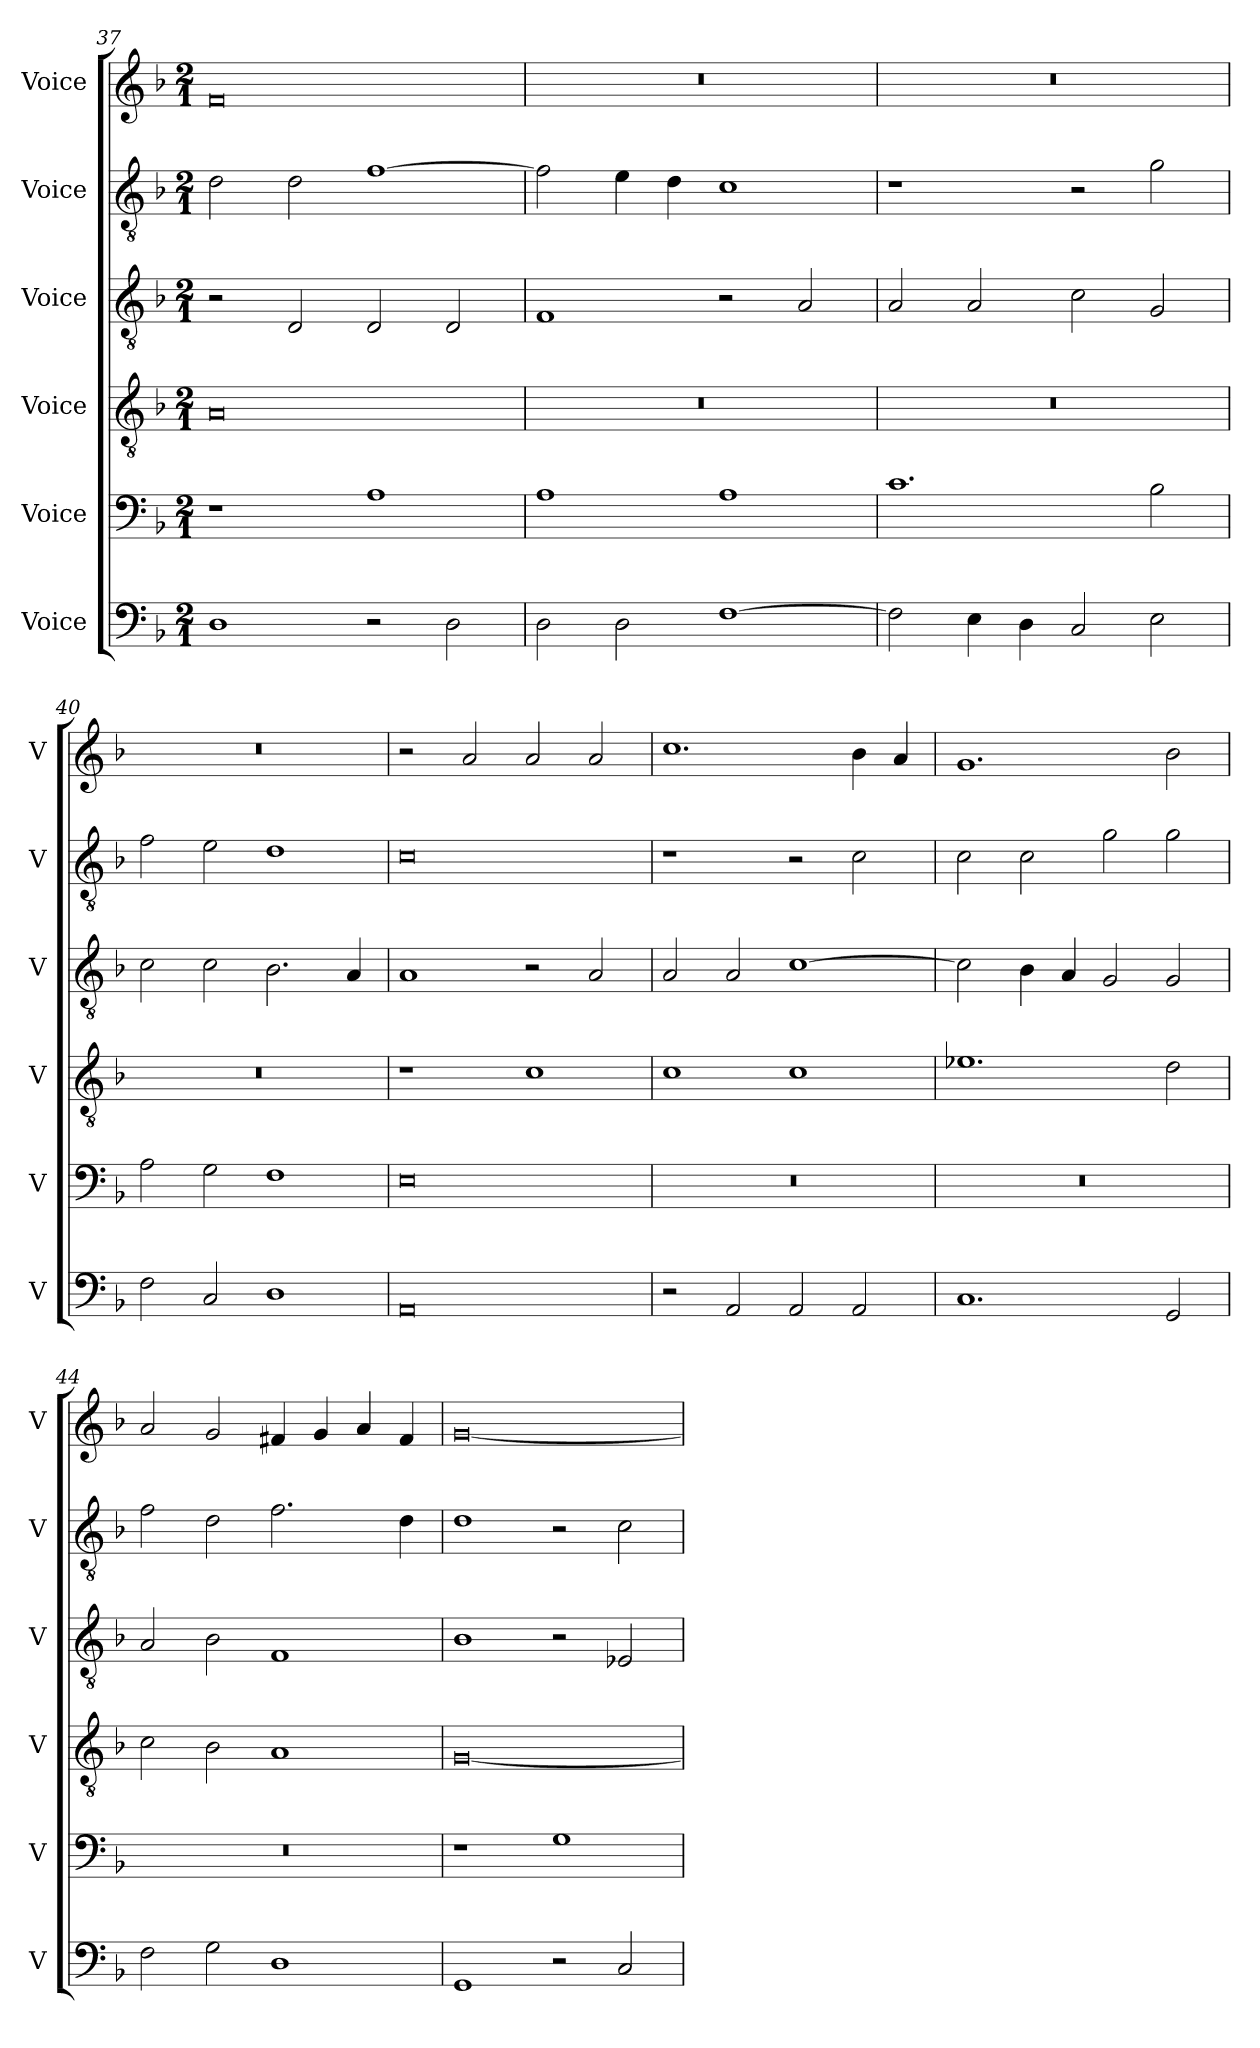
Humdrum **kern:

**kern	**kern	**kern	**kern	**kern	**kern
*part6	*part5	*part4	*part3	*part2	*part1
*staff6	*staff5	*staff4	*staff3	*staff2	*staff1
*I"Voice	*I"Voice	*I"Voice	*I"Voice	*I"Voice	*I"Voice
*I'V	*I'V	*I'V	*I'V	*I'V	*I'V
*clefF4	*clefF4	*clefGv2	*clefGv2	*clefGv2	*clefG2
*k[b-]	*k[b-]	*k[b-]	*k[b-]	*k[b-]	*k[b-]
*M2/1	*M2/1	*M2/1	*M2/1	*M2/1	*M2/1
=37	=37	=37	=37	=37	=37
1D	1r	0A	2r	2d\	0f
.	.	.	2D/	2d\	.
2r	1A	.	2D/	[1f	.
2D\	.	.	2D/	.	.
=38	=38	=38	=38	=38	=38
2D\	1A	0r	1F	2f\]	0r
2D\	.	.	.	4e\	.
.	.	.	.	4d\	.
[1F	1A	.	2r	1c	.
.	.	.	2A/	.	.
!!LO:PB:g=z
=39	=39	=39	=39	=39	=39
2F\]	1.c	0r	2A/	1r	0r
4E\	.	.	2A/	.	.
4D\	.	.	.	.	.
2C/	.	.	2c\	2r	.
2E\	2B-\	.	2G/	2g\	.
=40	=40	=40	=40	=40	=40
2F\	2A\	0r	2c\	2f\	0r
2C/	2G\	.	2c\	2e\	.
1D	1F	.	2.B-\	1d	.
.	.	.	4A/	.	.
=41	=41	=41	=41	=41	=41
0AA	0E	1r	1A	0c	2r
.	.	.	.	.	2a/
.	.	1c	2r	.	2a/
.	.	.	2A/	.	2a/
=42	=42	=42	=42	=42	=42
2r	0r	1c	2A/	1r	1.cc
2AA/	.	.	2A/	.	.
2AA/	.	1c	[1c	2r	.
2AA/	.	.	.	2c\	4b-\
.	.	.	.	.	4a/
!!LO:LB:g=z
=43	=43	=43	=43	=43	=43
1.C	0r	1.e-X	2c\]	2c\	1.g
.	.	.	4B-\	2c\	.
.	.	.	4A/	.	.
.	.	.	2G/	2g\	.
2GG/	.	2d\	2G/	2g\	2b-\
=44	=44	=44	=44	=44	=44
2F\	0r	2c\	2A/	2f\	2a/
2G\	.	2B-\	2B-\	2d\	2g/
1D	.	1A	1F	2.f\	4f#X/
.	.	.	.	.	4g/
.	.	.	.	.	4a/
.	.	.	.	4d\	4f#/
=45	=45	=45	=45	=45	=45
1GG	1r	[0G	1B-	1d	[0g
2r	1G	.	2r	2r	.
2C/	.	.	2E-X/	2c\	.
=	=	=	=	=	=
*-	*-	*-	*-	*-	*-
